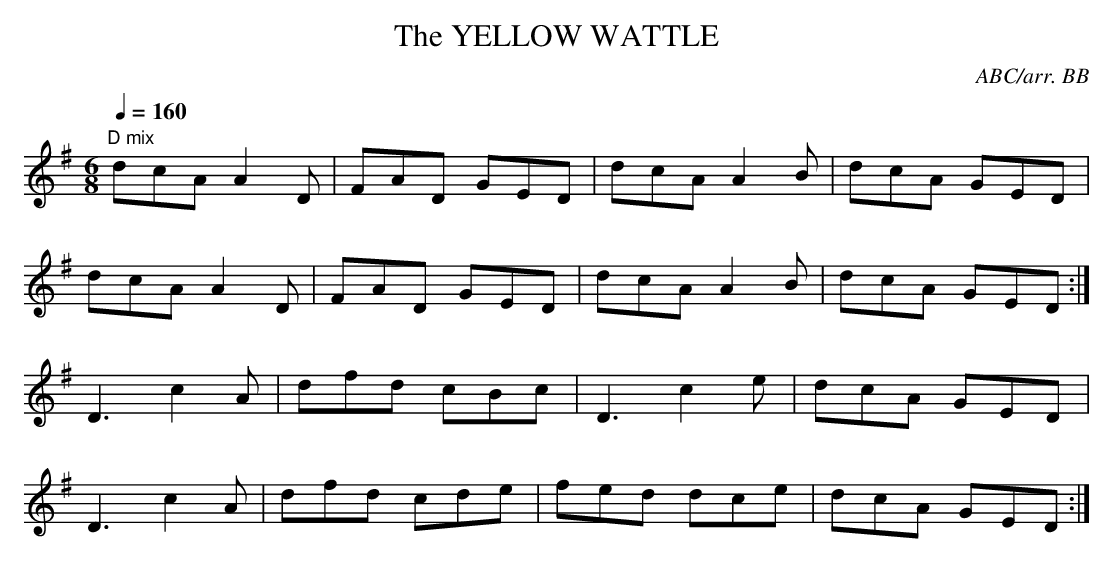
X:1
T:YELLOW WATTLE, The
C:ABC/arr. BB
version.
M:6/8
L:1/8
Q:1/4=160
K:G
"D mix"
dcA A2D|FAD GED|dcA A2B|dcA GED|
dcA A2D|FAD GED|dcA A2B|dcA GED:|
D3 c2A|dfd cBc|D3 c2e|dcA GED|
D3 c2A|dfd cde|fed dce|dcA GED :|
